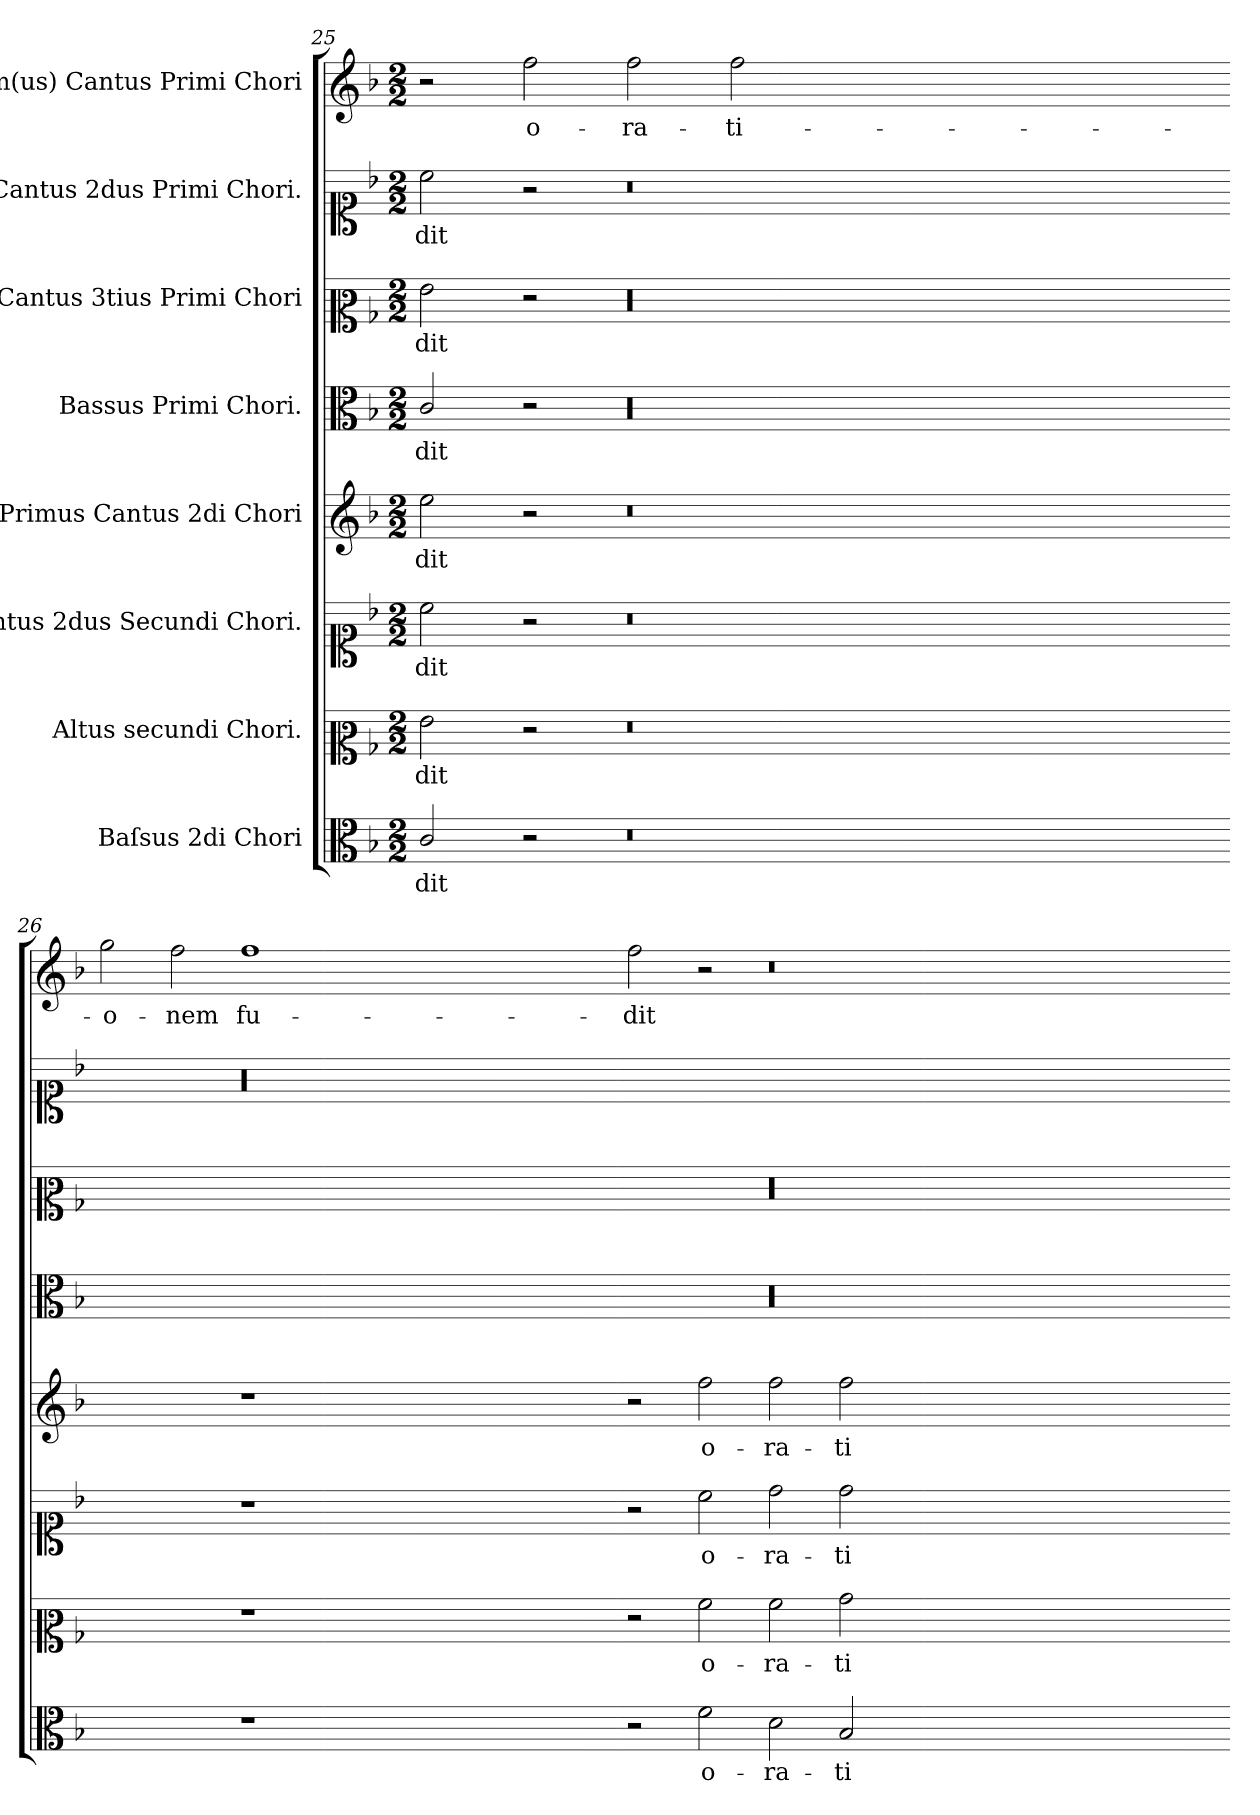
**kern	**text	**kern	**text	**kern	**text	**kern	**text	**kern	**text	**kern	**text	**kern	**text	**kern	**text
*part8	*part8	*part7	*part7	*part6	*part6	*part5	*part5	*part4	*part4	*part3	*part3	*part2	*part2	*part1	*part1
*staff8	*staff8	*staff7	*staff7	*staff6	*staff6	*staff5	*staff5	*staff4	*staff4	*staff3	*staff3	*staff2	*staff2	*staff1	*staff1
*I"Baſsus 2di Chori	*	*I"Altus secundi Chori.	*	*I"Cantus 2dus Secundi Chori.	*	*I"Primus Cantus 2di Chori	*	*I"Bassus Primi Chori.	*	*I"Cantus 3tius Primi Chori	*	*I"Cantus 2dus Primi Chori.	*	*I"1m(us) Cantus Primi Chori	*
*clefC3	*	*clefC2	*	*clefC1	*	*clefG2	*	*clefC3	*	*clefC2	*	*clefC1	*	*clefG2	*
*k[b-]	*	*k[b-]	*	*k[b-]	*	*k[b-]	*	*k[b-]	*	*k[b-]	*	*k[b-]	*	*k[b-]	*
*F:	*	*F:	*	*F:	*	*F:	*	*F:	*	*F:	*	*F:	*	*F:	*
*M2/2	*	*M2/2	*	*M2/2	*	*M2/2	*	*M2/2	*	*M2/2	*	*M2/2	*	*M2/2	*
=25	=25	=25	=25	=25	=25	=25	=25	=25	=25	=25	=25	=25	=25	=25	=25
2c/	-dit	2g\	-dit	2cc\	-dit	2ee\	-dit	2c/	-dit	2g\	-dit	2cc\	-dit	2r	.
2r	.	2r	.	2r	.	2r	.	2r	.	2r	.	2r	.	2ff\	o-
0r	.	0r	.	0r	.	0r	.	00r	.	00r	.	0r	.	2ff\	-ra-
.	.	.	.	.	.	.	.	.	.	.	.	.	.	2ff\	-ti-
.	.	.	.	.	.	.	.	.	.	.	.	.	.	0.ryy	.
0ryy	.	0ryy	.	0ryy	.	0ryy	.	.	.	.	.	0ryy	.	.	.
=26-	=26-	=26-	=26-	=26-	=26-	=26-	=26-	=26-	=26-	=26-	=26-	=26-	=26-	=26-	=26-
1ryy	.	1ryy	.	1ryy	.	1ryy	.	00ryy	.	00ryy	.	1ryy	.	2gg\	-o-
.	.	.	.	.	.	.	.	.	.	.	.	.	.	2ff\	-nem
1r	.	1r	.	1r	.	1r	.	.	.	.	.	00r	.	1ff	fu-
0.ryy	.	0.ryy	.	0.ryy	.	0.ryy	.	.	.	.	.	.	.	0.ryy	.
.	.	.	.	.	.	.	.	1ryy	.	1ryy	.	.	.	.	.
=27-	=27-	=27-	=27-	=27-	=27-	=27-	=27-	=27-	=27-	=27-	=27-	=27-	=27-	=27-	=27-
2r	.	2r	.	2r	.	2r	.	1ryy	.	1ryy	.	00ryy	.	2ff\	-dit
2f\	o-	2a\	o-	2cc\	o-	2ff\	o-	.	.	.	.	.	.	2r	.
2d\	-ra-	2a\	-ra-	2dd\	-ra-	2ff\	-ra-	00r	.	00r	.	.	.	0r	.
2B-/	-ti-	2b-\	-ti-	2dd\	-ti-	2ff\	-ti-	.	.	.	.	.	.	.	.
0.ryy	.	0.ryy	.	0.ryy	.	0.ryy	.	.	.	.	.	.	.	.	.
.	.	.	.	.	.	.	.	.	.	.	.	.	.	0ryy	.
.	.	.	.	.	.	.	.	.	.	.	.	1ryy	.	.	.
=-	=-	=-	=-	=-	=-	=-	=-	=-	=-	=-	=-	=-	=-	=-	=-
*-	*-	*-	*-	*-	*-	*-	*-	*-	*-	*-	*-	*-	*-	*-	*-
